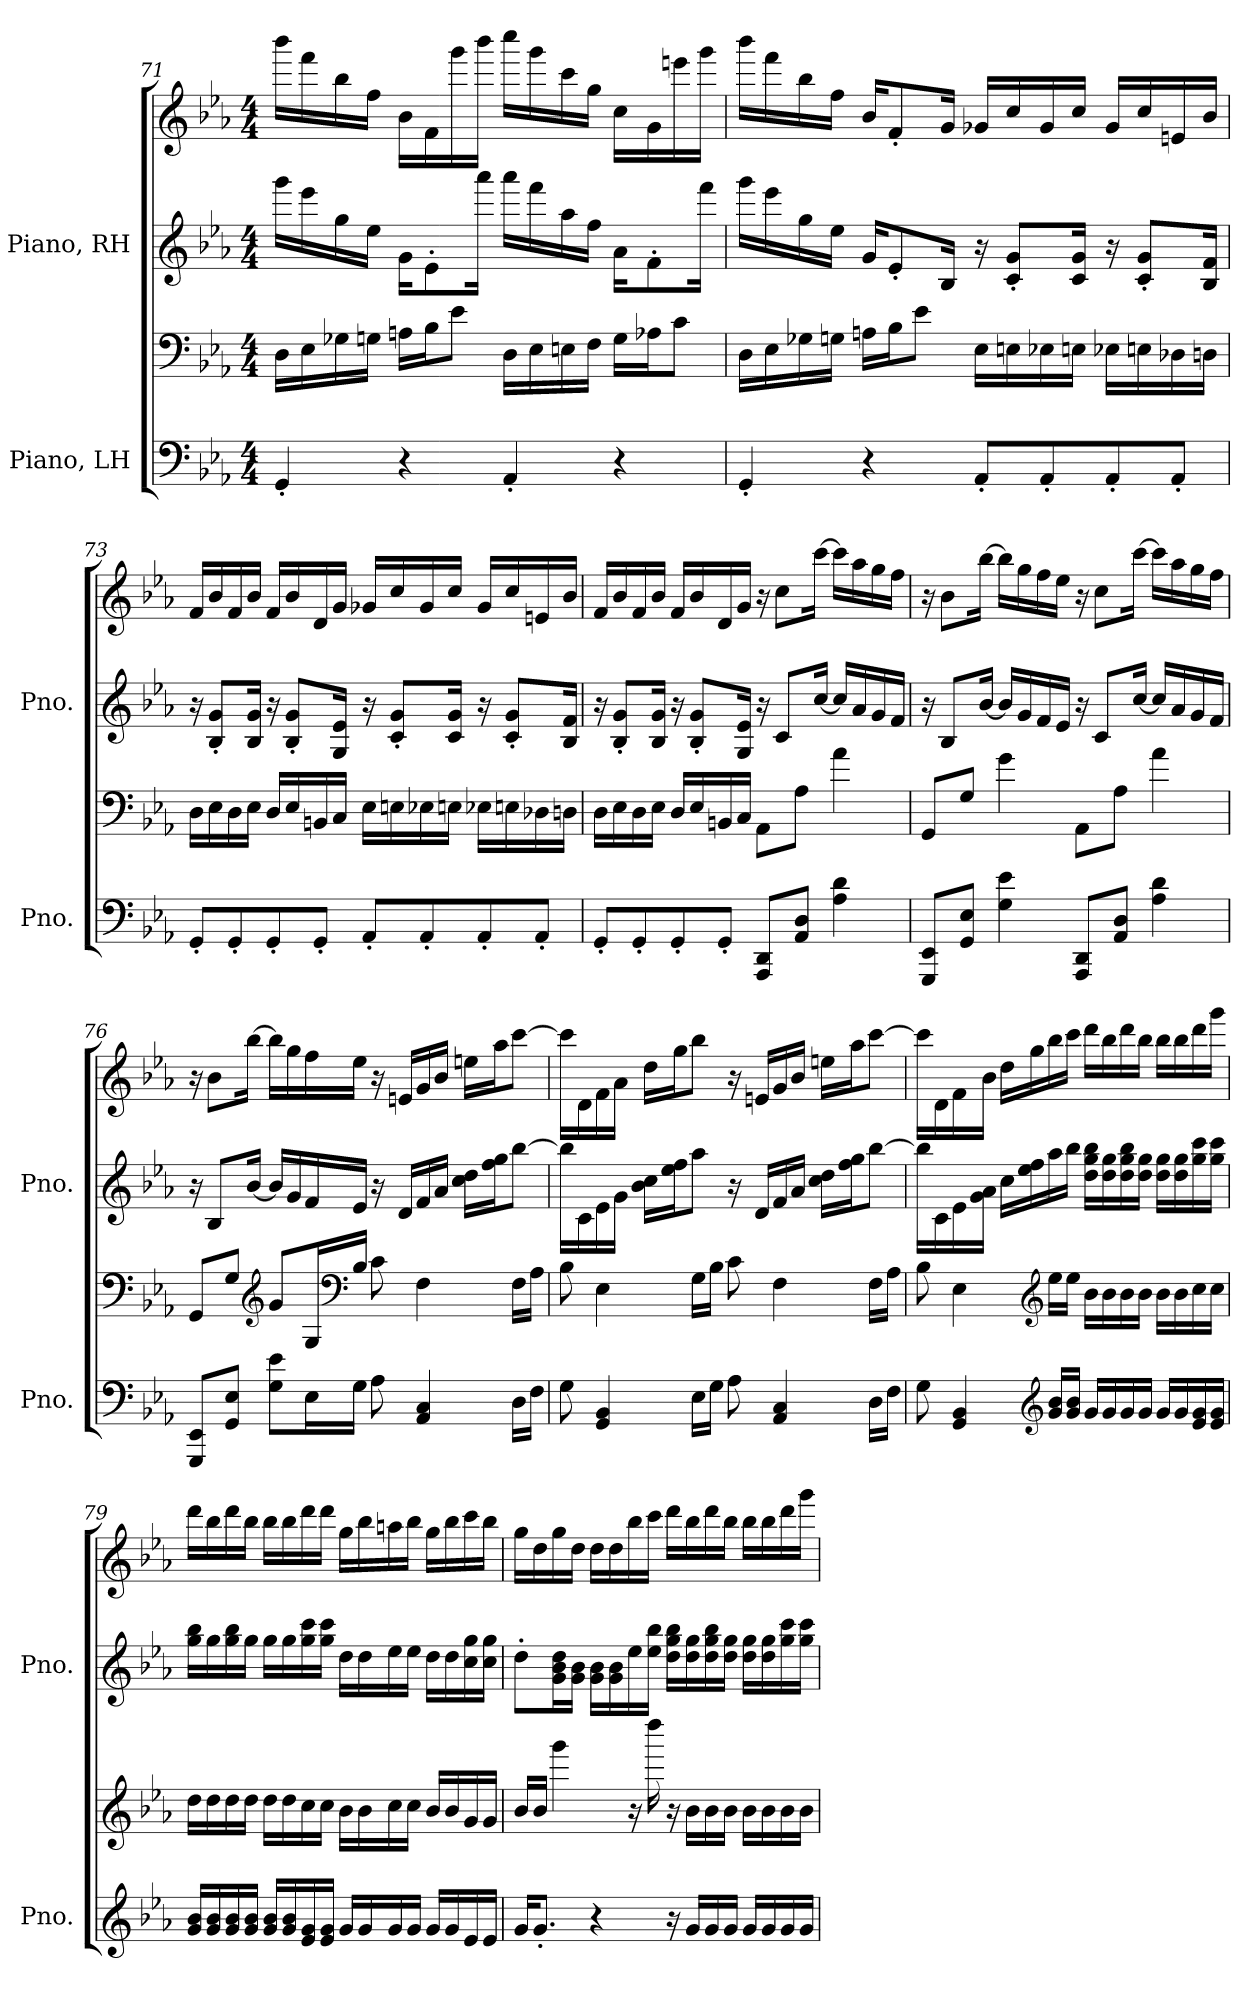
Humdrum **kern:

**kern	**kern	**kern	**kern
*part2	*part2	*part1	*part1
*staff4	*staff3	*staff2	*staff1
*I"Piano, LH	*	*I"Piano, RH	*
*I'Pno.	*	*I'Pno.	*
!!LO:LB:g=z
*clefF4	*clefF4	*clefG2	*clefG2
*k[b-e-a-]	*k[b-e-a-]	*k[b-e-a-]	*k[b-e-a-]
*M4/4	*M4/4	*M4/4	*M4/4
=71	=71	=71	=71
4GG'/	16D\LL	16ggg\LL	16bbb-\LL
.	16E-\	16eee-\	16fff\
.	16G-X\	16gg\	16bb-\
.	16Gn\JJ	16ee-\JJ	16ff\JJ
4r	16An\LL	16g\KL	16b-\LL
.	16B-\J	8e-'\	16f\
.	8e-\J	.	16ggg\
.	.	16aaa-\Jk	16bbb-\JJ
4AA-'/	16D\LL	16aaa-\LL	16cccc\LL
.	16E-\	16fff\	16ggg\
.	16En\	16aa-\	16ccc\
.	16F\JJ	16ff\JJ	16gg\JJ
4r	16G\LL	16a-\KL	16cc\LL
.	16A-X\J	8f'\	16g\
.	8c\J	.	16eeen\
.	.	16fff\Jk	16ggg\JJ
!!LO:LB:g=z
=72	=72	=72	=72
4GG'/	16D\LL	16ggg\LL	16bbb-\LL
.	16E-\	16eee-\	16fff\
.	16G-X\	16gg\	16bb-\
.	16Gn\JJ	16ee-\JJ	16ff\JJ
4r	16An\LL	16g/KL	16b-/KL
.	16B-\J	8e-'/	8f'/
.	8e-\J	.	.
.	.	16B-/Jk	16g/Jk
8AA-'/L	16E-\LL	16r	16g-X/LL
.	16En\	8c/' 8g/'L	16cc/
8AA-'/	16E-X\	.	16g-/
.	16En\JJ	16c/ 16g/Jk	16cc/JJ
8AA-'/	16E-X\LL	16r	16g-/LL
.	16En\	8c/' 8g/'L	16cc/
8AA-'/J	16D-X\	.	16en/
.	16Dn\JJ	16B-/ 16f/Jk	16b-/JJ
!!LO:PB:g=z
=73	=73	=73	=73
8GG'/L	16D\LL	16r	16f/LL
.	16E-\	8B-/' 8g/'L	16b-/
8GG'/	16D\	.	16f/
.	16E-\JJ	16B-/ 16g/Jk	16b-/JJ
8GG'/	16D/LL	16r	16f/LL
.	16E-/	8B-/' 8g/'L	16b-/
8GG'/J	16BBn/	.	16d/
.	16C/JJ	16G/ 16e-/Jk	16g/JJ
8AA-'/L	16E-\LL	16r	16g-X/LL
.	16En\	8c/' 8g/'L	16cc/
8AA-'/	16E-X\	.	16g-/
.	16En\JJ	16c/ 16g/Jk	16cc/JJ
8AA-'/	16E-X\LL	16r	16g-/LL
.	16En\	8c/' 8g/'L	16cc/
8AA-'/J	16D-X\	.	16en/
.	16Dn\JJ	16B-/ 16f/Jk	16b-/JJ
=74	=74	=74	=74
8GG'/L	16D\LL	16r	16f/LL
.	16E-\	8B-/' 8g/'L	16b-/
8GG'/	16D\	.	16f/
.	16E-\JJ	16B-/ 16g/Jk	16b-/JJ
8GG'/	16D/LL	16r	16f/LL
.	16E-/	8B-/' 8g/'L	16b-/
8GG'/J	16BBn/	.	16d/
.	16C/JJ	16G/ 16e-/Jk	16g/JJ
8AAA-/ 8DD/L	8AA-\L	16r	16r
.	.	8c/L	8cc\L
8AA-/ 8D/J	8A-\J	.	.
.	.	[16cc/Jk	[16ccc\Jk
4A-\ 4d\	4a-\	16cc/LL]	16ccc\LL]
.	.	16a-/	16aa-\
.	.	16g/	16gg\
.	.	16f/JJ	16ff\JJ
!!LO:LB:g=z
=75	=75	=75	=75
8GGG/ 8EE-/L	8GG/L	16r	16r
.	.	8B-/L	8b-\L
8GG/ 8E-/J	8G/J	.	.
.	.	[16b-/Jk	[16bb-\Jk
4G\ 4e-\	4g\	16b-/LL]	16bb-\LL]
.	.	16g/	16gg\
.	.	16f/	16ff\
.	.	16e-/JJ	16ee-\JJ
8AAA-/ 8DD/L	8AA-\L	16r	16r
.	.	8c/L	8cc\L
8AA-/ 8D/J	8A-\J	.	.
.	.	[16cc/Jk	[16ccc\Jk
4A-\ 4d\	4a-\	16cc/LL]	16ccc\LL]
.	.	16a-/	16aa-\
.	.	16g/	16gg\
.	.	16f/JJ	16ff\JJ
=76	=76	=76	=76
8GGG/ 8EE-/L	8GG/L	16r	16r
.	.	8B-/L	8b-\L
8GG/ 8E-/J	8G/J	.	.
.	.	[16b-/Jk	[16bb-\Jk
*	*clefG2	*	*
8G\ 8e-\L	8g/L	16b-/LL]	16bb-\LL]
.	.	16g/	16gg\
16E-\L	16G/L	16f/	16ff\
*	*clefF4	*	*
16G\JJ	16B-/JJ	16e-/JJ	16ee-\JJ
8A-\	8c\	16r	16r
.	.	16d/LL	16en/LL
4AA-/ 4C/	4F\	16f/	16g/
.	.	16a-/JJ	16b-/JJ
.	.	16cc\ 16dd\LL	16een\LL
.	.	16ff\ 16gg\J	16aa-\J
16D\LL	16F\LL	[8bb-\J	[8ccc\J
16F\JJ	16A-\JJ	.	.
!!LO:LB:g=z
=77	=77	=77	=77
8G\	8B-\	16bb-\LL]	16ccc\LL]
.	.	16c\	16d\
4GG/ 4BB-/	4E-\	16e-\	16f\
.	.	16g\JJ	16a-\JJ
.	.	16b-\ 16cc\LL	16dd\LL
.	.	16ee-\ 16ff\J	16gg\J
16E-\LL	16G\LL	8aa-\J	8bb-\J
16G\JJ	16B-\JJ	.	.
8A-\	8c\	16r	16r
.	.	16d/LL	16en/LL
4AA-/ 4C/	4F\	16f/	16g/
.	.	16a-/JJ	16b-/JJ
.	.	16cc\ 16dd\LL	16een\LL
.	.	16ff\ 16gg\J	16aa-\J
16D\LL	16F\LL	[8bb-\J	[8ccc\J
16F\JJ	16A-\JJ	.	.
=78	=78	=78	=78
8G\	8B-\	16bb-\LL]	16ccc\LL]
.	.	16c\	16d\
4GG/ 4BB-/	4E-\	16e-\	16f\
.	.	16g\ 16a-\JJ	16b-\JJ
.	.	16cc\LL	16dd\LL
.	.	16ee-\ 16ff\	16gg\
*clefG2	*clefG2	*	*
16g/ 16b-/LL	16ee-\LL	16aa-\	16bb-\
16g/ 16b-/JJ	16ee-\JJ	16bb-\JJ	16ccc\JJ
16g/LL	16b-\LL	16dd\ 16gg\ 16bb-\LL	16ddd\LL
16g/	16b-\	16dd\ 16gg\	16bb-\
16g/	16b-\	16dd\ 16gg\ 16bb-\	16ddd\
16g/JJ	16b-\JJ	16dd\ 16gg\JJ	16bb-\JJ
16g/LL	16b-\LL	16dd\ 16gg\LL	16bb-\LL
16g/	16b-\	16dd\ 16gg\	16bb-\
16e-/ 16g/	16cc\	16gg\ 16ccc\	16ddd\
16e-/ 16g/JJ	16cc\JJ	16gg\ 16ccc\JJ	16ggg\JJ
!!LO:PB:g=z
=79	=79	=79	=79
16g/ 16b-/LL	16dd\LL	16gg\ 16bb-\LL	16ddd\LL
16g/ 16b-/	16dd\	16gg\	16bb-\
16g/ 16b-/	16dd\	16gg\ 16bb-\	16ddd\
16g/ 16b-/JJ	16dd\JJ	16gg\JJ	16bb-\JJ
16g/ 16b-/LL	16dd\LL	16gg\LL	16bb-\LL
16g/ 16b-/	16dd\	16gg\	16bb-\
16e-/ 16g/	16cc\	16gg\ 16ccc\	16ddd\
16e-/ 16g/JJ	16cc\JJ	16gg\ 16ccc\JJ	16ddd\JJ
16g/LL	16b-\LL	16dd\LL	16gg\LL
16g/	16b-\	16dd\	16bb-\
16g/	16cc\	16ee-\	16aan\
16g/JJ	16cc\JJ	16ee-\JJ	16bb-\JJ
16g/LL	16b-/LL	16dd\LL	16gg\LL
16g/	16b-/	16dd\	16bb-\
16e-/	16g/	16cc\ 16gg\	16ccc\
16e-/JJ	16g/JJ	16cc\ 16gg\JJ	16bb-\JJ
=80	=80	=80	=80
16g/KL	16b-/LL	8dd'\L	16gg\LL
8.g'/J	16b-/JJ	.	16dd\
.	4ggg\	16g\ 16b-\ 16dd\L	16gg\
.	.	16g\ 16b-\JJ	16dd\JJ
4r	.	16g\ 16b-\LL	16dd\LL
.	.	16g\ 16b-\	16dd\
.	16r	16ee-\	16bb-\
.	16dddd\	16ee-\ 16bb-\JJ	16ccc\JJ
16r	16r	16dd\ 16gg\ 16bb-\LL	16ddd\LL
16g/LL	16b-\LL	16dd\ 16gg\	16bb-\
16g/	16b-\	16dd\ 16gg\ 16bb-\	16ddd\
16g/JJ	16b-\JJ	16dd\ 16gg\JJ	16bb-\JJ
16g/LL	16b-\LL	16dd\ 16gg\LL	16bb-\LL
16g/	16b-\	16dd\ 16gg\	16bb-\
16g/	16b-\	16gg\ 16ccc\	16ddd\
16g/JJ	16b-\JJ	16gg\ 16ccc\JJ	16ggg\JJ
=	=	=	=
*-	*-	*-	*-
